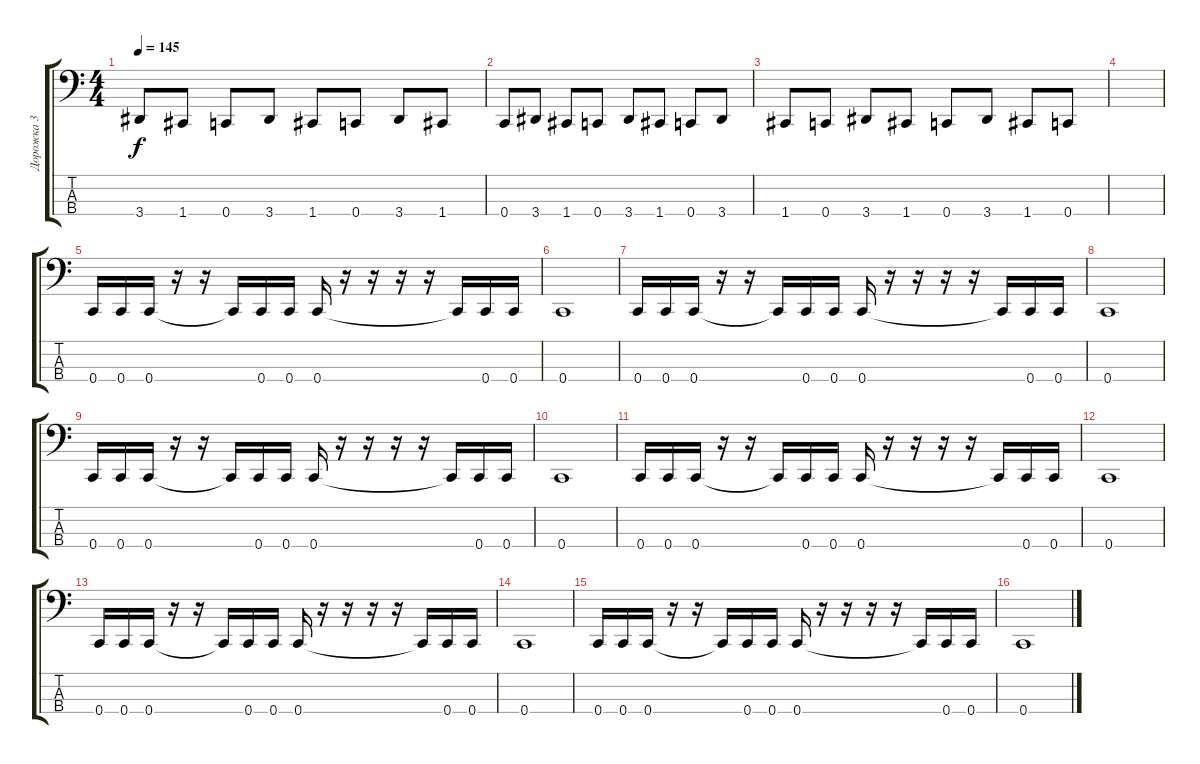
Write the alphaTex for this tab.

\track ("Дорожка 3" "Дорожка 3") {instrument electricbassfinger}
\staff {score tabs}
\tuning (F2 C2 G1 C1) {hide}
\ts (4 4)
\tempo 145
\clef f4
\ks c
3.4.8{dy f} 1.4.8 0.4.8 3.4.8 1.4.8 0.4.8 3.4.8 1.4.8 |
0.4.8 3.4.8 1.4.8 0.4.8 3.4.8 1.4.8 0.4.8 3.4.8 |
1.4.8 0.4.8 3.4.8 1.4.8 0.4.8 3.4.8 1.4.8 0.4.8 |
|
0.4.16 0.4.16 0.4.16 r.16 r.16 0.4{t}.16 0.4.16 0.4.16 0.4.16 r.16 r.16 r.16 r.16 0.4{t}.16 0.4.16 0.4.16 |
0.4.1 |
0.4.16 0.4.16 0.4.16 r.16 r.16 0.4{t}.16 0.4.16 0.4.16 0.4.16 r.16 r.16 r.16 r.16 0.4{t}.16 0.4.16 0.4.16 |
0.4.1 |
0.4.16 0.4.16 0.4.16 r.16 r.16 0.4{t}.16 0.4.16 0.4.16 0.4.16 r.16 r.16 r.16 r.16 0.4{t}.16 0.4.16 0.4.16 |
0.4.1 |
0.4.16 0.4.16 0.4.16 r.16 r.16 0.4{t}.16 0.4.16 0.4.16 0.4.16 r.16 r.16 r.16 r.16 0.4{t}.16 0.4.16 0.4.16 |
0.4.1 |
0.4.16 0.4.16 0.4.16 r.16 r.16 0.4{t}.16 0.4.16 0.4.16 0.4.16 r.16 r.16 r.16 r.16 0.4{t}.16 0.4.16 0.4.16 |
0.4.1 |
0.4.16 0.4.16 0.4.16 r.16 r.16 0.4{t}.16 0.4.16 0.4.16 0.4.16 r.16 r.16 r.16 r.16 0.4{t}.16 0.4.16 0.4.16 |
0.4.1
